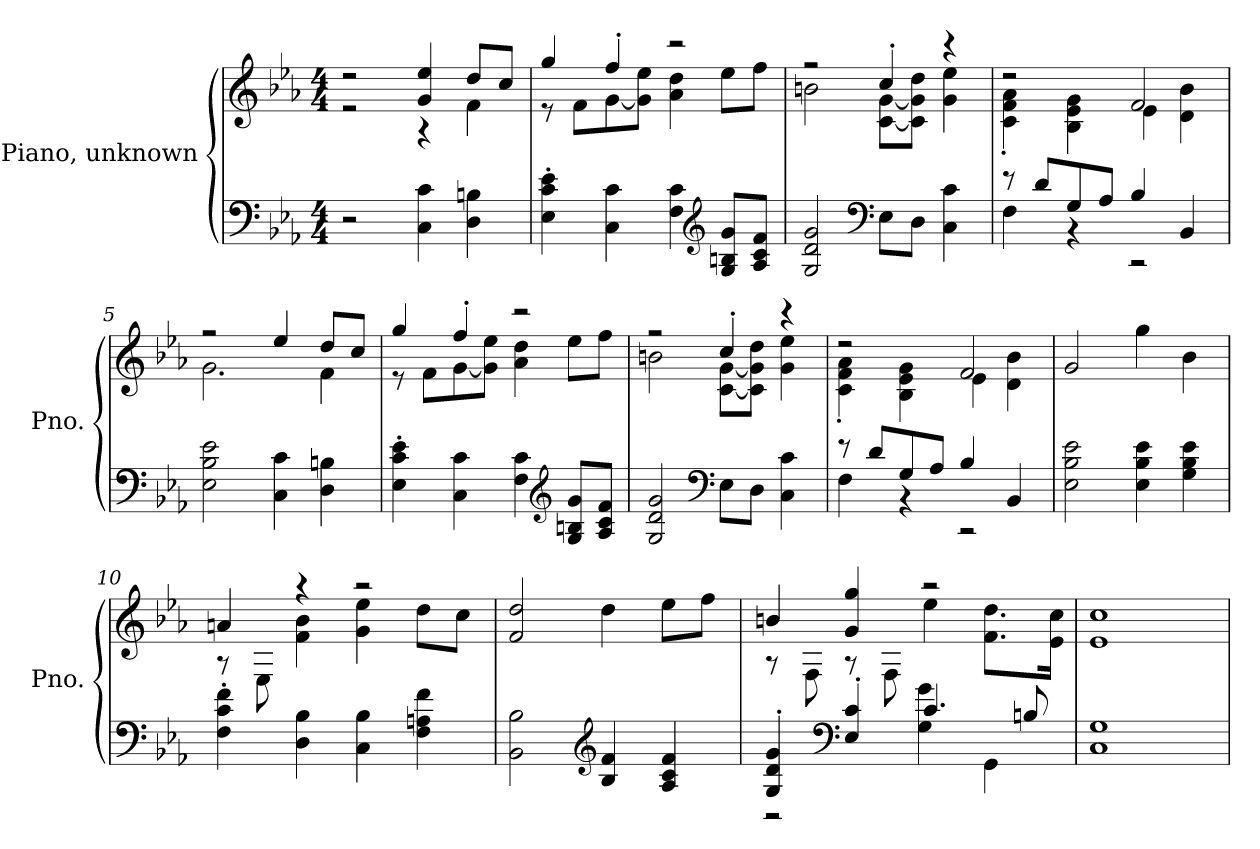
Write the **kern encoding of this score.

**kern	**kern
*part1	*part1
*staff2	*staff1
*I"Piano, unknown	*
*I'Pno.	*
*clefF4	*clefG2
*k[b-e-a-]	*k[b-e-a-]
*M4/4	*M4/4
*MM120	*MM120
=1	=1
*	*^
2r	2r	2r
4C\ 4c\	4g/ 4ee-/	4r
4D\ 4Bn\	8dd/L	4f\
.	8cc/J	.
=2	=2	=2
4E-\' 4c\' 4e-\'	4gg/	8r
.	.	8f\L
4C\ 4c\	4ff'/	[8g\
.	.	8g\] 8ee-\J
4F\ 4c\	2r	4a-\ 4dd\
*clefG2	*	*
8G/ 8Bn/ 8g/L	.	8ee-\L
8A-/ 8c/ 8f/J	.	8ff\J
=3	=3	=3
2G/ 2d/ 2g/	2r	2bn\
*clefF4	*	*
8E-\L	4cc'/	[8c\ [8g\L
8D\J	.	8c\] 8g\] 8dd\J
4C\ 4c\	4r	4g\ 4ee-\
=4	=4	=4
*^	*	*
8r	4F\	2r	4c\' 4f\' 4a-\'
8d/L	.	.	.
8G/	4r	.	4B-\ 4e-\ 4g\
8A-/J	.	.	.
4B-/	2r	2f/	4e-\
4BB-/	.	.	4d\ 4b-\
*v	*v	*	*
=5	=5	=5
2E-\ 2B-\ 2e-\	2r	2.g\
4C\ 4c\	4ee-/	.
4D\ 4Bn\	8dd/L	4f\
.	8cc/J	.
!!LO:LB:g=z	!!
=6	=6	=6
4E-\' 4c\' 4e-\'	4gg/	8r
.	.	8f\L
4C\ 4c\	4ff'/	[8g\
.	.	8g\] 8ee-\J
4F\ 4c\	2r	4a-\ 4dd\
*clefG2	*	*
8G/ 8Bn/ 8g/L	.	8ee-\L
8A-/ 8c/ 8f/J	.	8ff\J
=7	=7	=7
2G/ 2d/ 2g/	2r	2bn\
*clefF4	*	*
8E-\L	4cc'/	[8c\ [8g\L
8D\J	.	8c\] 8g\] 8dd\J
4C\ 4c\	4r	4g\ 4ee-\
=8	=8	=8
*^	*	*
8r	4F\	2r	4c\' 4f\' 4a-\'
8d/L	.	.	.
8G/	4r	.	4B-\ 4e-\ 4g\
8A-/J	.	.	.
4B-/	2r	2f/	4e-\
4BB-/	.	.	4d\ 4b-\
*v	*v	*	*
*	*v	*v
=9	=9
2E-\ 2B-\ 2e-\	2g/
4E-\ 4B-\ 4e-\	4gg\
4G\ 4B-\ 4e-\	4b-\
=10	=10
*	*^
4F\' 4c\' 4f\'	4an/	8r
.	.	8E-\
4D\ 4B-\	4r	4f\ 4b-\
4C\ 4B-\	2r	4g\ 4ee-\
4F\ 4An\ 4f\	.	8dd\L
.	.	8cc\J
*	*v	*v
!!LO:LB:g=z
=11	=11
2BB-\ 2B-\	2f/ 2dd/
*clefG2	*
4B-/ 4f/	4dd\
4A-/ 4c/ 4f/	8ee-\L
.	8ff\J
=12	=12
*^	*^
4G/' 4d/' 4g/'	2r	4bn/	8r
.	.	.	8F\
*clefF4	*	*	*
4E-/' 4c/'	.	4g/ 4gg/	8r
.	.	.	8F\
4.c/	4G\ 4g\	2r	4ee-\
.	4GG\	.	8.f\ 8.dd\L
8Bn/	.	.	.
.	.	.	16e-\ 16cc\Jk
*v	*v	*	*
*	*v	*v
=13	=13
1C 1G	1e- 1cc
=	=
*-	*-
